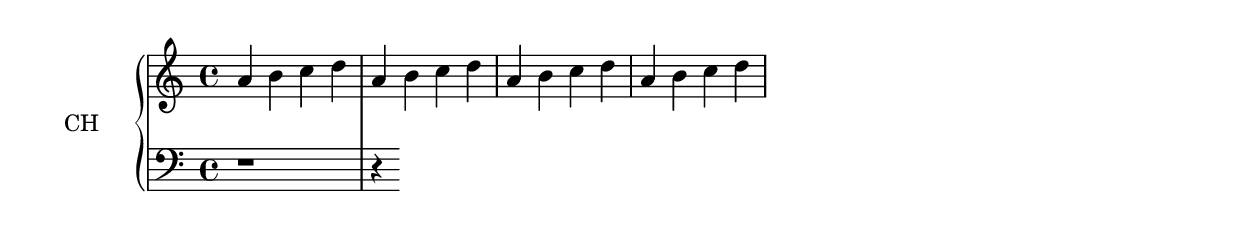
\version "2.18.2"

upper = \relative c'' {
    \clef treble
    \key c \major
    \time 4/4
    
    a4 b c d
    a4 b c d
    a4 b c d
    a4 b c d
}

lower = \relative c' {
    \clef bass
    \key c \major
    \time 4/4

    r1
    r4
}

\score {
  \new PianoStaff <<
    \set PianoStaff.instrumentName = #"CH  "
    \new Staff = "upper" \upper
    \new Staff = "lower" \lower
  >>
  \layout { }
  \midi { }
}

